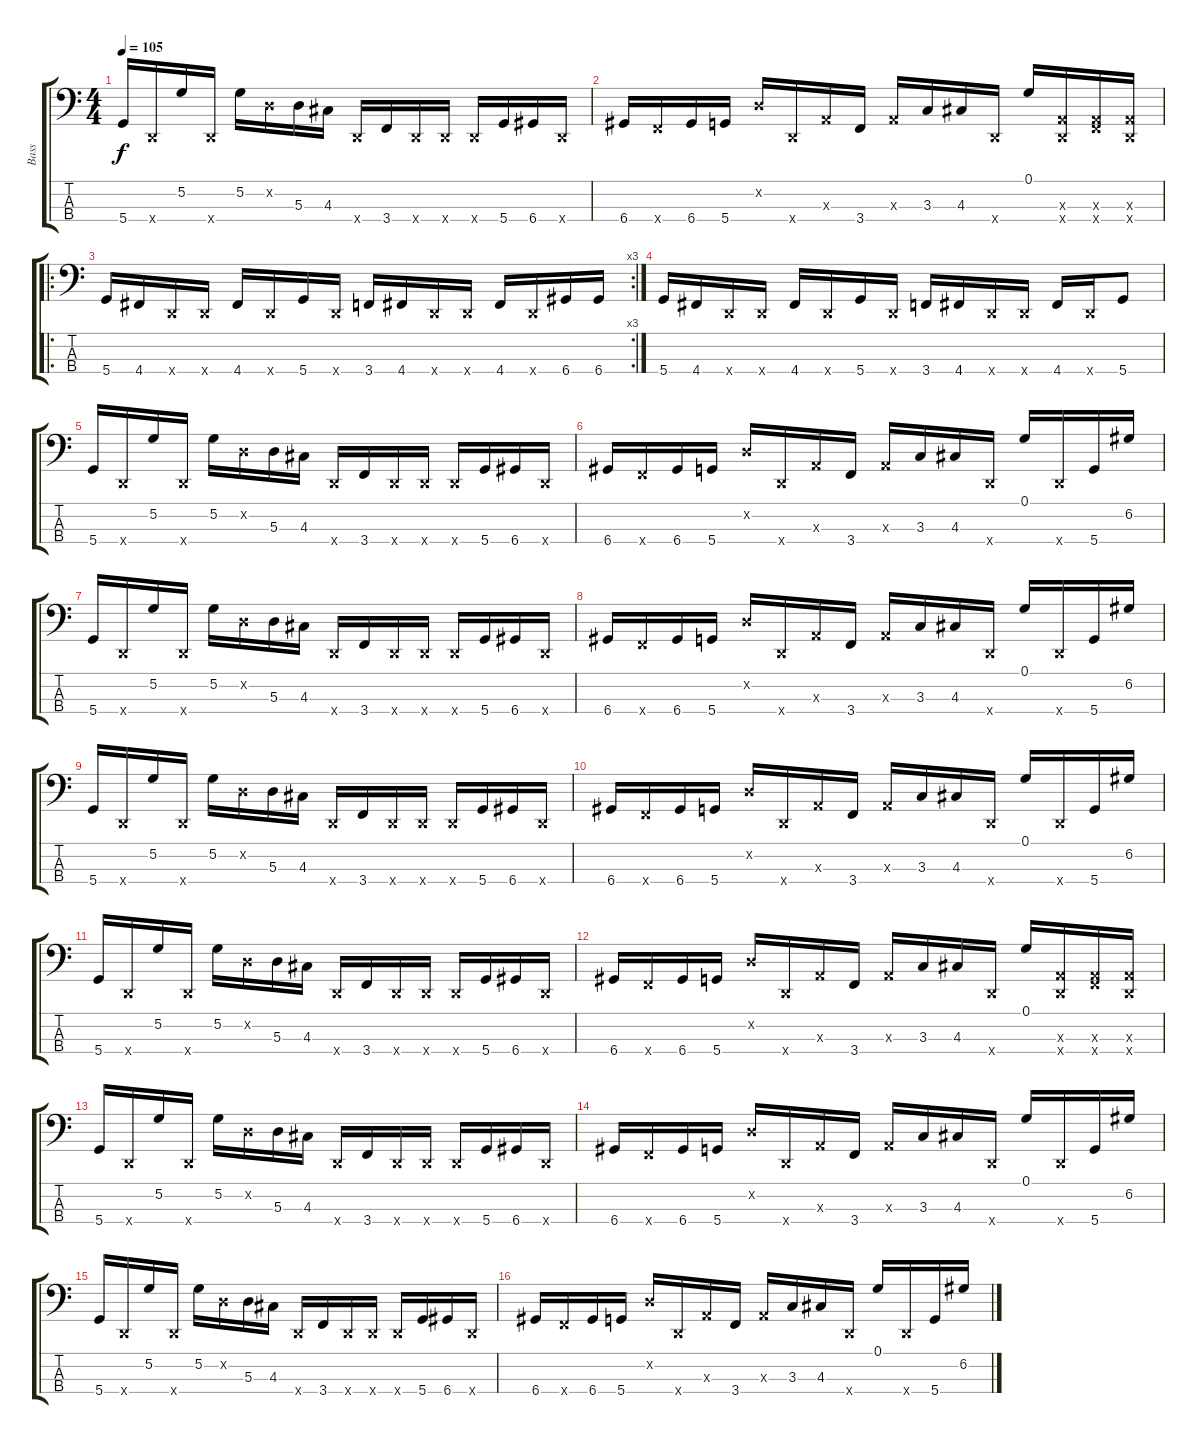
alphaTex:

\track ("Bass" "Bass") {instrument slapbass1}
\staff {score tabs}
\tuning (G2 D2 A1 D1) {hide}
\ts (4 4)
\tempo 105
\clef f4
\ks c
5.4.16{dy f} 0.4{x}.16 5.2.16 0.4{x}.16 5.2.16 0.2{x}.16 5.3.16 4.3.16 0.4{x}.16 3.4.16 0.4{x}.16 0.4{x}.16 0.4{x}.16 5.4.16 6.4.16 0.4{x}.16 |
6.4.16 3.4{x}.16 6.4.16 5.4.16 0.2{x}.16 0.4{x}.16 0.3{x}.16 3.4.16 0.3{x}.16 3.3.16 4.3.16 0.4{x}.16 0.1.16 (0.3{x} 0.4{x}).16 (0.3{x} 3.4{x}).16 (0.3{x} 0.4{x}).16 |
\ro
\rc 3
5.4.16 4.4.16 0.4{x}.16 0.4{x}.16 4.4.16 0.4{x}.16 5.4.16 0.4{x}.16 3.4.16 4.4.16 0.4{x}.16 0.4{x}.16 4.4.16 0.4{x}.16 6.4.16 6.4.16 |
5.4.16 4.4.16 0.4{x}.16 0.4{x}.16 4.4.16 0.4{x}.16 5.4.16 0.4{x}.16 3.4.16 4.4.16 0.4{x}.16 0.4{x}.16 4.4.16 0.4{x}.16 5.4.8 |
5.4.16 0.4{x}.16 5.2.16 0.4{x}.16 5.2.16 0.2{x}.16 5.3.16 4.3.16 0.4{x}.16 3.4.16 0.4{x}.16 0.4{x}.16 0.4{x}.16 5.4.16 6.4.16 0.4{x}.16 |
6.4.16 3.4{x}.16 6.4.16 5.4.16 0.2{x}.16 0.4{x}.16 0.3{x}.16 3.4.16 0.3{x}.16 3.3.16 4.3.16 0.4{x}.16 0.1.16 0.4{x}.16 5.4.16 6.2.16 |
5.4.16 0.4{x}.16 5.2.16 0.4{x}.16 5.2.16 0.2{x}.16 5.3.16 4.3.16 0.4{x}.16 3.4.16 0.4{x}.16 0.4{x}.16 0.4{x}.16 5.4.16 6.4.16 0.4{x}.16 |
6.4.16 3.4{x}.16 6.4.16 5.4.16 0.2{x}.16 0.4{x}.16 0.3{x}.16 3.4.16 0.3{x}.16 3.3.16 4.3.16 0.4{x}.16 0.1.16 0.4{x}.16 5.4.16 6.2.16 |
5.4.16 0.4{x}.16 5.2.16 0.4{x}.16 5.2.16 0.2{x}.16 5.3.16 4.3.16 0.4{x}.16 3.4.16 0.4{x}.16 0.4{x}.16 0.4{x}.16 5.4.16 6.4.16 0.4{x}.16 |
6.4.16 3.4{x}.16 6.4.16 5.4.16 0.2{x}.16 0.4{x}.16 0.3{x}.16 3.4.16 0.3{x}.16 3.3.16 4.3.16 0.4{x}.16 0.1.16 0.4{x}.16 5.4.16 6.2.16 |
5.4.16 0.4{x}.16 5.2.16 0.4{x}.16 5.2.16 0.2{x}.16 5.3.16 4.3.16 0.4{x}.16 3.4.16 0.4{x}.16 0.4{x}.16 0.4{x}.16 5.4.16 6.4.16 0.4{x}.16 |
6.4.16 3.4{x}.16 6.4.16 5.4.16 0.2{x}.16 0.4{x}.16 0.3{x}.16 3.4.16 0.3{x}.16 3.3.16 4.3.16 0.4{x}.16 0.1.16 (0.3{x} 0.4{x}).16 (0.3{x} 3.4{x}).16 (0.3{x} 0.4{x}).16 |
5.4.16 0.4{x}.16 5.2.16 0.4{x}.16 5.2.16 0.2{x}.16 5.3.16 4.3.16 0.4{x}.16 3.4.16 0.4{x}.16 0.4{x}.16 0.4{x}.16 5.4.16 6.4.16 0.4{x}.16 |
6.4.16 3.4{x}.16 6.4.16 5.4.16 0.2{x}.16 0.4{x}.16 0.3{x}.16 3.4.16 0.3{x}.16 3.3.16 4.3.16 0.4{x}.16 0.1.16 0.4{x}.16 5.4.16 6.2.16 |
5.4.16 0.4{x}.16 5.2.16 0.4{x}.16 5.2.16 0.2{x}.16 5.3.16 4.3.16 0.4{x}.16 3.4.16 0.4{x}.16 0.4{x}.16 0.4{x}.16 5.4.16 6.4.16 0.4{x}.16 |
6.4.16 3.4{x}.16 6.4.16 5.4.16 0.2{x}.16 0.4{x}.16 0.3{x}.16 3.4.16 0.3{x}.16 3.3.16 4.3.16 0.4{x}.16 0.1.16 0.4{x}.16 5.4.16 6.2.16
